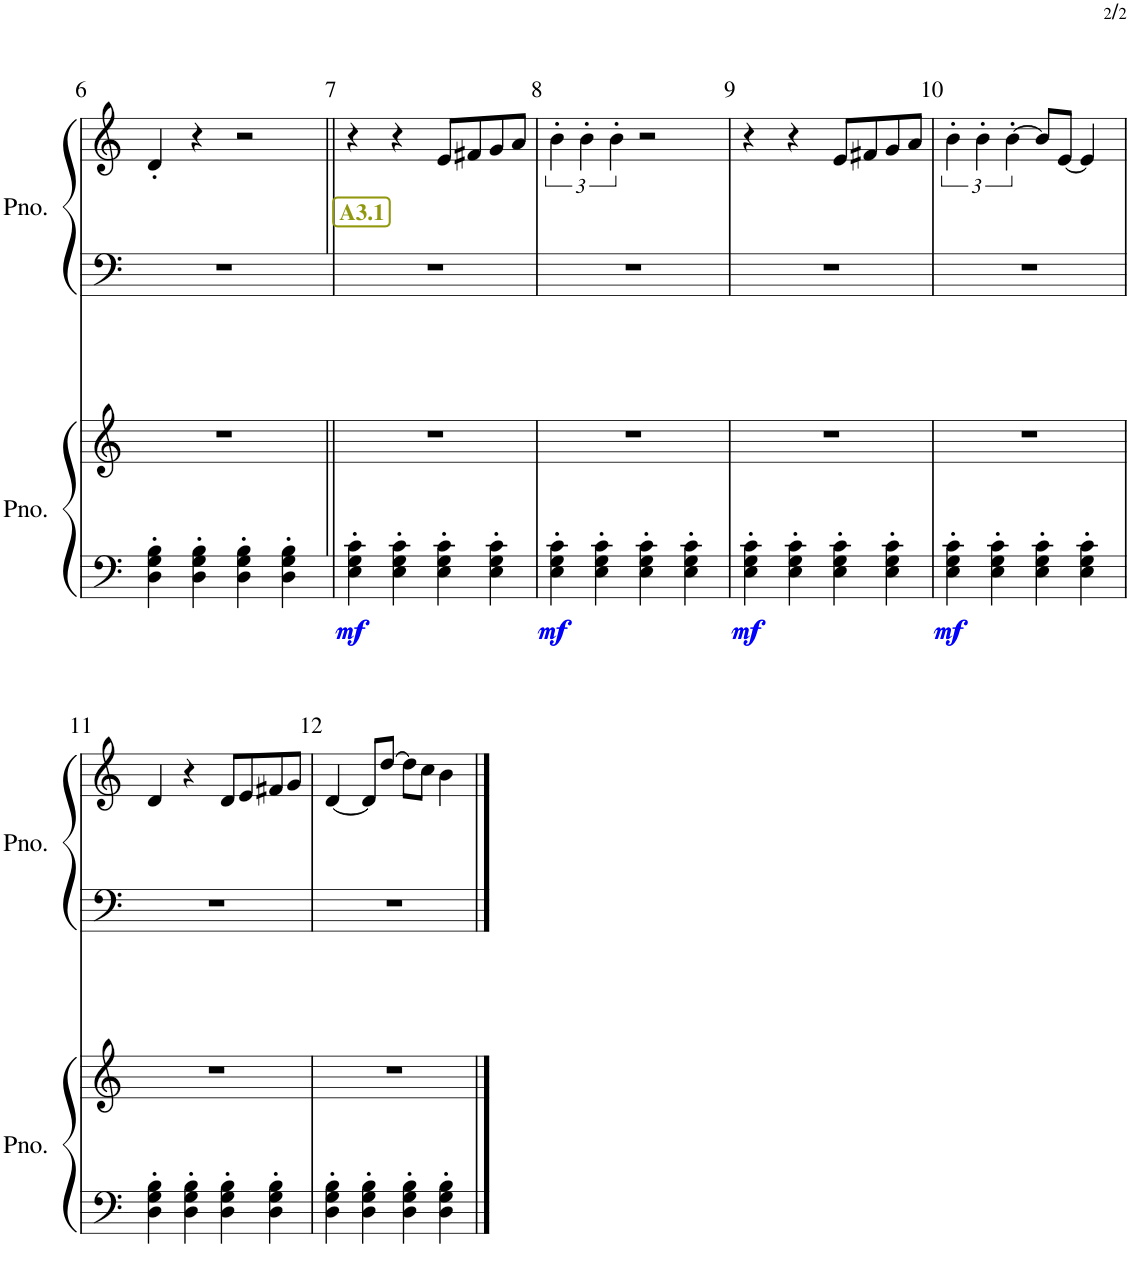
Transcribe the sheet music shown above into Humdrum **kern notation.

**kern	**kern	**dynam	**kern	**kern
*part2	*part2	*part2	*part1	*part1
*staff4	*staff3	*staff3/4	*staff2	*staff1
*I"ピアノ	*	*	*I"ピアノ	*
!!LO:PB:g=z
*clefF4	*clefG2	*	*clefF4	*clefG2
*k[]	*k[]	*	*k[]	*k[]
*M4/4	*M4/4	*	*M4/4	*M4/4
=6	=6	=6	=6	=6
4D\' 4G\' 4B\'	1r	.	1r	4d'/
4D\' 4G\' 4B\'	.	.	.	4r
4D\' 4G\' 4B\'	.	.	.	2r
4D\' 4G\' 4B\'	.	.	.	.
!!LO:REH:place=s1:b:B:cj:color=#91980E:fs=11:t=A3.1
=7||	=7||	=7||	=7||	=7||
!	!	!LO:DY:b=2	!	!
!	!	!LO:DY:n=1:b=2	!	!
4E\' 4G\' 4c\'	1r	mf mf	1r	4r
4E\' 4G\' 4c\'	.	.	.	4r
4E\' 4G\' 4c\'	.	.	.	8e/L
.	.	.	.	8f#X/
4E\' 4G\' 4c\'	.	.	.	8g/
.	.	.	.	8a/J
=8	=8	=8	=8	=8
!	!	!LO:DY:b=2	!	!
!	!	!LO:DY:n=1:b=2	!	!
4E\' 4G\' 4c\'	1r	mf mf	1r	6b'\
.	.	.	.	6b'\
4E\' 4G\' 4c\'	.	.	.	.
.	.	.	.	6b'\
4E\' 4G\' 4c\'	.	.	.	2r
4E\' 4G\' 4c\'	.	.	.	.
=9	=9	=9	=9	=9
!	!	!LO:DY:b=2	!	!
!	!	!LO:DY:n=1:b=2	!	!
4E\' 4G\' 4c\'	1r	mf mf	1r	4r
4E\' 4G\' 4c\'	.	.	.	4r
4E\' 4G\' 4c\'	.	.	.	8e/L
.	.	.	.	8f#X/
4E\' 4G\' 4c\'	.	.	.	8g/
.	.	.	.	8a/J
=10	=10	=10	=10	=10
!	!	!LO:DY:b=2	!	!
!	!	!LO:DY:n=1:b=2	!	!
4E\' 4G\' 4c\'	1r	mf mf	1r	6b'\
.	.	.	.	6b'\
4E\' 4G\' 4c\'	.	.	.	.
.	.	.	.	[6b'\
4E\' 4G\' 4c\'	.	.	.	8b/L]
.	.	.	.	[8e/J
4E\' 4G\' 4c\'	.	.	.	4e/]
!!LO:LB:g=z
=11	=11	=11	=11	=11
4D\' 4G\' 4B\'	1r	.	1r	4d/
4D\' 4G\' 4B\'	.	.	.	4r
4D\' 4G\' 4B\'	.	.	.	8d/L
.	.	.	.	8e/
4D\' 4G\' 4B\'	.	.	.	8f#X/
.	.	.	.	8g/J
=12	=12	=12	=12	=12
4D\' 4G\' 4B\'	1r	.	1r	[4d/
4D\' 4G\' 4B\'	.	.	.	8d/L]
.	.	.	.	[8dd/J
4D\' 4G\' 4B\'	.	.	.	8dd\L]
.	.	.	.	8cc\J
4D\' 4G\' 4B\'	.	.	.	4b\
==	==	==	==	==
*-	*-	*-	*-	*-
